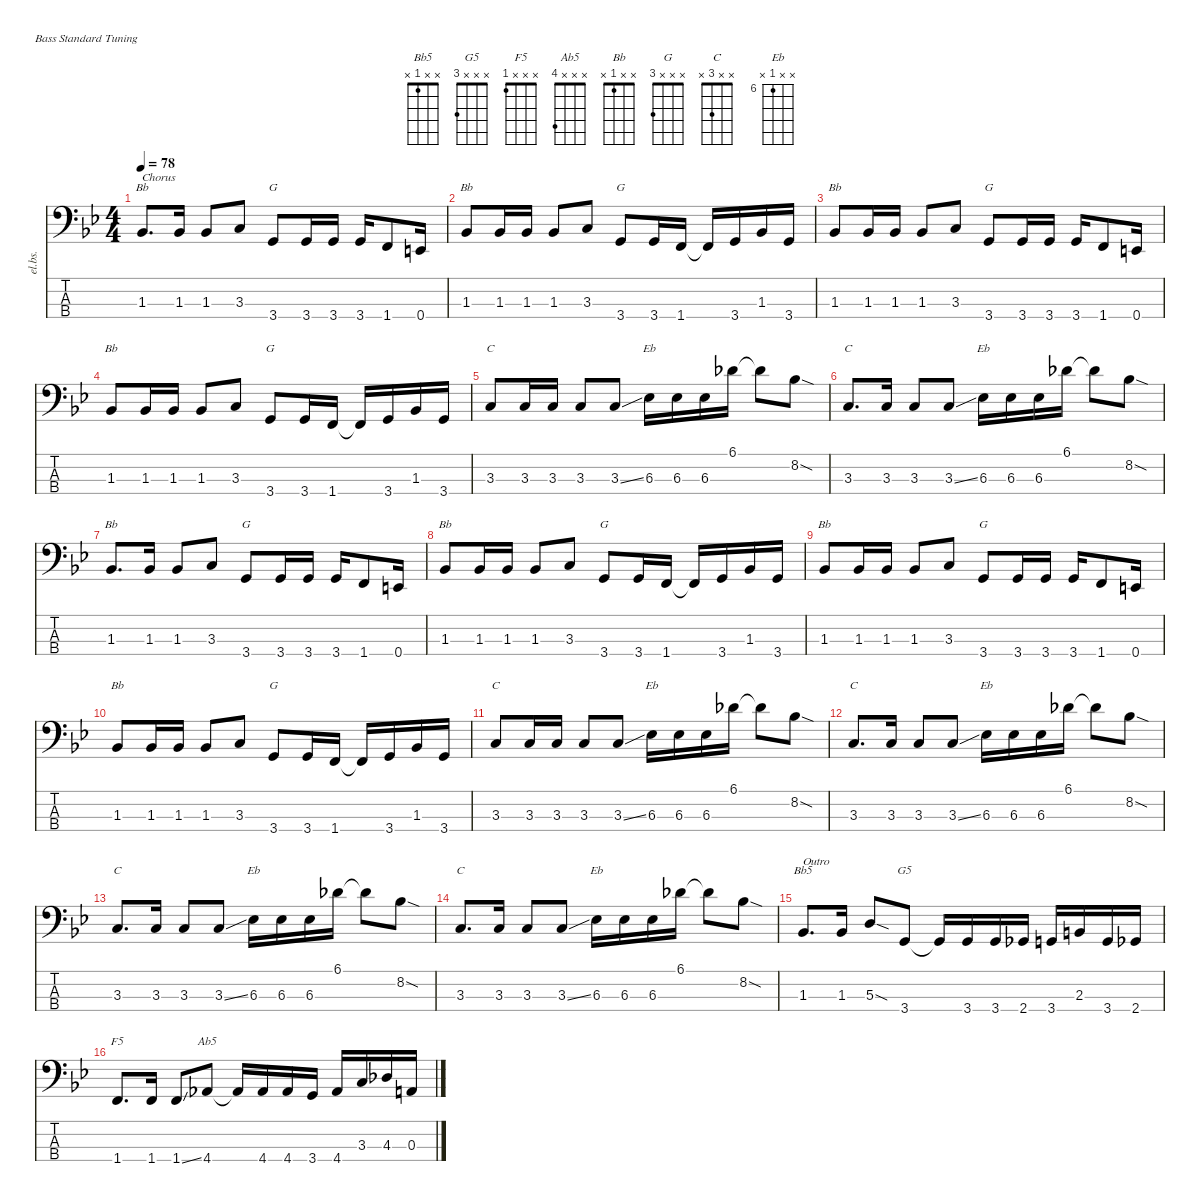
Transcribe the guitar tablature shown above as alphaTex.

\defaultSystemsLayout 4
\hideDynamics
\bracketExtendMode nobrackets
\otherSystemsTrackNameOrientation horizontal
\track ("Electric Bass" "el.bs.") {instrument electricbassfinger}
\staff {score tabs}
\tuning (G2 D2 A1 E1)
\chord ("Bb5" x x 1 x) {showfingering false}
\chord ("G5" x x x 3) {showfingering false}
\chord ("F5" x x x 1) {showfingering false}
\chord ("Ab5" x x x 4) {showfingering false}
\chord ("Bb" x x 1 x) {showfingering false}
\chord ("G" x x x 3) {showfingering false}
\chord ("C" x x 3 x) {showfingering false}
\chord ("Eb" x x 6 x) {firstfret 6 showfingering false}
\ts (4 4)
\tempo 78
\clef f4
\ks bb
1.3{acc b}.8{d ch "Bb" txt "Chorus" dy mf beam Up} 1.3{acc b}.16{beam Up} 1.3{acc b}.8{beam Up} 3.3{acc forcenatural}.8{beam Up} 3.4{acc forcenatural}.8{ch "G" beam Up} 3.4{acc forcenatural}.16{beam Up} 3.4{acc forcenatural}.16{beam Up} 3.4{acc forcenatural}.16{beam Up} 1.4{acc forcenatural}.8{beam Up} 0.4{acc forcenatural}.16{beam Up} |
1.3{acc b}.8{ch "Bb" beam Up} 1.3{acc b}.16{beam Up} 1.3{acc b}.16{beam Up} 1.3{acc b}.8{beam Up} 3.3{acc forcenatural}.8{beam Up} 3.4{acc forcenatural}.8{ch "G" beam Up} 3.4{acc forcenatural}.16{beam Up} 1.4{acc forcenatural}.16{beam Up} 1.4{t acc forcenatural}.16{beam Up} 3.4{acc forcenatural}.16{beam Up} 1.3{acc b}.16{beam Up} 3.4{acc forcenatural}.16{beam Up} |
1.3{acc b}.8{ch "Bb" beam Up} 1.3{acc b}.16{beam Up} 1.3{acc b}.16{beam Up} 1.3{acc b}.8{beam Up} 3.3{acc forcenatural}.8{beam Up} 3.4{acc forcenatural}.8{ch "G" beam Up} 3.4{acc forcenatural}.16{beam Up} 3.4{acc forcenatural}.16{beam Up} 3.4{acc forcenatural}.16{beam Up} 1.4{acc forcenatural}.8{beam Up} 0.4{acc forcenatural}.16{beam Up} |
1.3{acc b}.8{ch "Bb" beam Up} 1.3{acc b}.16{beam Up} 1.3{acc b}.16{beam Up} 1.3{acc b}.8{beam Up} 3.3{acc forcenatural}.8{beam Up} 3.4{acc forcenatural}.8{ch "G" beam Up} 3.4{acc forcenatural}.16{beam Up} 1.4{acc forcenatural}.16{beam Up} 1.4{t acc forcenatural}.16{beam Up} 3.4{acc forcenatural}.16{beam Up} 1.3{acc b}.16{beam Up} 3.4{acc forcenatural}.16{beam Up} |
3.3{acc forcenatural}.8{ch "C" beam Up} 3.3{acc forcenatural}.16{beam Up} 3.3{acc forcenatural}.16{beam Up} 3.3{acc forcenatural}.8{beam Up} 3.3{ss acc forcenatural}.8{beam Up} 6.3{acc b}.16{ch "Eb" beam Down} 6.3{acc b}.16{beam Down} 6.3{acc b}.16{beam Down} 6.1{acc b}.16{beam Down} 6.1{t acc b}.8{beam Down} 8.2{sod acc b}.8{beam Down} |
3.3{acc forcenatural}.8{d ch "C" beam Up} 3.3{acc forcenatural}.16{beam Up} 3.3{acc forcenatural}.8{beam Up} 3.3{ss acc forcenatural}.8{beam Up} 6.3{acc b}.16{ch "Eb" beam Down} 6.3{acc b}.16{beam Down} 6.3{acc b}.16{beam Down} 6.1{acc b}.16{beam Down} 6.1{t acc b}.8{beam Down} 8.2{sod acc b}.8{beam Down} |
1.3{acc b}.8{d ch "Bb" beam Up} 1.3{acc b}.16{beam Up} 1.3{acc b}.8{beam Up} 3.3{acc forcenatural}.8{beam Up} 3.4{acc forcenatural}.8{ch "G" beam Up} 3.4{acc forcenatural}.16{beam Up} 3.4{acc forcenatural}.16{beam Up} 3.4{acc forcenatural}.16{beam Up} 1.4{acc forcenatural}.8{beam Up} 0.4{acc forcenatural}.16{beam Up} |
1.3{acc b}.8{ch "Bb" beam Up} 1.3{acc b}.16{beam Up} 1.3{acc b}.16{beam Up} 1.3{acc b}.8{beam Up} 3.3{acc forcenatural}.8{beam Up} 3.4{acc forcenatural}.8{ch "G" beam Up} 3.4{acc forcenatural}.16{beam Up} 1.4{acc forcenatural}.16{beam Up} 1.4{t acc forcenatural}.16{beam Up} 3.4{acc forcenatural}.16{beam Up} 1.3{acc b}.16{beam Up} 3.4{acc forcenatural}.16{beam Up} |
1.3{acc b}.8{ch "Bb" beam Up} 1.3{acc b}.16{beam Up} 1.3{acc b}.16{beam Up} 1.3{acc b}.8{beam Up} 3.3{acc forcenatural}.8{beam Up} 3.4{acc forcenatural}.8{ch "G" beam Up} 3.4{acc forcenatural}.16{beam Up} 3.4{acc forcenatural}.16{beam Up} 3.4{acc forcenatural}.16{beam Up} 1.4{acc forcenatural}.8{beam Up} 0.4{acc forcenatural}.16{beam Up} |
1.3{acc b}.8{ch "Bb" beam Up} 1.3{acc b}.16{beam Up} 1.3{acc b}.16{beam Up} 1.3{acc b}.8{beam Up} 3.3{acc forcenatural}.8{beam Up} 3.4{acc forcenatural}.8{ch "G" beam Up} 3.4{acc forcenatural}.16{beam Up} 1.4{acc forcenatural}.16{beam Up} 1.4{t acc forcenatural}.16{beam Up} 3.4{acc forcenatural}.16{beam Up} 1.3{acc b}.16{beam Up} 3.4{acc forcenatural}.16{beam Up} |
3.3{acc forcenatural}.8{ch "C" beam Up} 3.3{acc forcenatural}.16{beam Up} 3.3{acc forcenatural}.16{beam Up} 3.3{acc forcenatural}.8{beam Up} 3.3{ss acc forcenatural}.8{beam Up} 6.3{acc b}.16{ch "Eb" beam Down} 6.3{acc b}.16{beam Down} 6.3{acc b}.16{beam Down} 6.1{acc b}.16{beam Down} 6.1{t acc b}.8{beam Down} 8.2{sod acc b}.8{beam Down} |
3.3{acc forcenatural}.8{d ch "C" beam Up} 3.3{acc forcenatural}.16{beam Up} 3.3{acc forcenatural}.8{beam Up} 3.3{ss acc forcenatural}.8{beam Up} 6.3{acc b}.16{ch "Eb" beam Down} 6.3{acc b}.16{beam Down} 6.3{acc b}.16{beam Down} 6.1{acc b}.16{beam Down} 6.1{t acc b}.8{beam Down} 8.2{sod acc b}.8{beam Down} |
3.3{acc forcenatural}.8{d ch "C" beam Up} 3.3{acc forcenatural}.16{beam Up} 3.3{acc forcenatural}.8{beam Up} 3.3{ss acc forcenatural}.8{beam Up} 6.3{acc b}.16{ch "Eb" beam Down} 6.3{acc b}.16{beam Down} 6.3{acc b}.16{beam Down} 6.1{acc b}.16{beam Down} 6.1{t acc b}.8{beam Down} 8.2{sod acc b}.8{beam Down} |
3.3{acc forcenatural}.8{d ch "C" beam Up} 3.3{acc forcenatural}.16{beam Up} 3.3{acc forcenatural}.8{beam Up} 3.3{ss acc forcenatural}.8{beam Up} 6.3{acc b}.16{ch "Eb" beam Down} 6.3{acc b}.16{beam Down} 6.3{acc b}.16{beam Down} 6.1{acc b}.16{beam Down} 6.1{t acc b}.8{beam Down} 8.2{sod acc b}.8{beam Down} |
1.3{acc b}.8{d ch "Bb5" txt "Outro" beam Up} 1.3{acc b}.16{beam Up} 5.3{sod acc forcenatural}.8{beam Up} 3.4{acc forcenatural}.8{ch "G5" beam Up} 3.4{t acc forcenatural}.16{beam Up} 3.4{acc forcenatural}.16{beam Up} 3.4{acc forcenatural}.16{beam Up} 2.4{acc b}.16{beam Up} 3.4{acc forcenatural}.16{beam Up} 2.3{acc forcenatural}.16{beam Up} 3.4{acc forcenatural}.16{beam Up} 2.4{acc b}.16{beam Up} |
1.4{acc forcenatural}.8{d ch "F5" beam Up} 1.4{acc forcenatural}.16{beam Up} 1.4{ss acc forcenatural}.8{beam Up} 4.4{acc b}.8{ch "Ab5" beam Up} 4.4{t acc b}.16{beam Up} 4.4{acc b}.16{beam Up} 4.4{acc b}.16{beam Up} 3.4{acc forcenatural}.16{beam Up} 4.4{acc b}.16{beam Up} 3.3{acc forcenatural}.16{beam Up} 4.3{acc b}.16{beam Up} 0.3{acc forcenatural}.16{beam Up}
